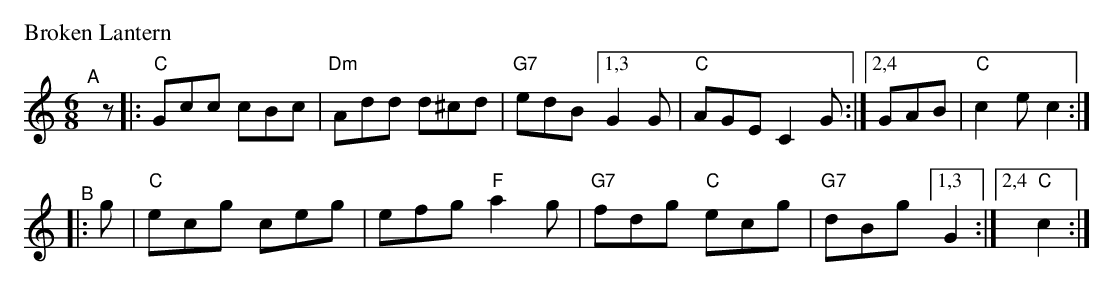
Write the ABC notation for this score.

X:1
P: Broken Lantern
M: 6/8
L: 1/8
K: the Broken Lantern
"^A"[|] z |:"C"Gcc cBc | "Dm"Add d^cd | "G7"edB [1,3 G2G | "C"AGE C2G :|[2,4 GAB | "C"c2e c2 :|
"^B"|: g | "C"ecg ceg | efg "F"a2g | "G7"fdg "C"ecg | "G7"dBg [1,3 G2 :|[2,4 "C"c2 :|
